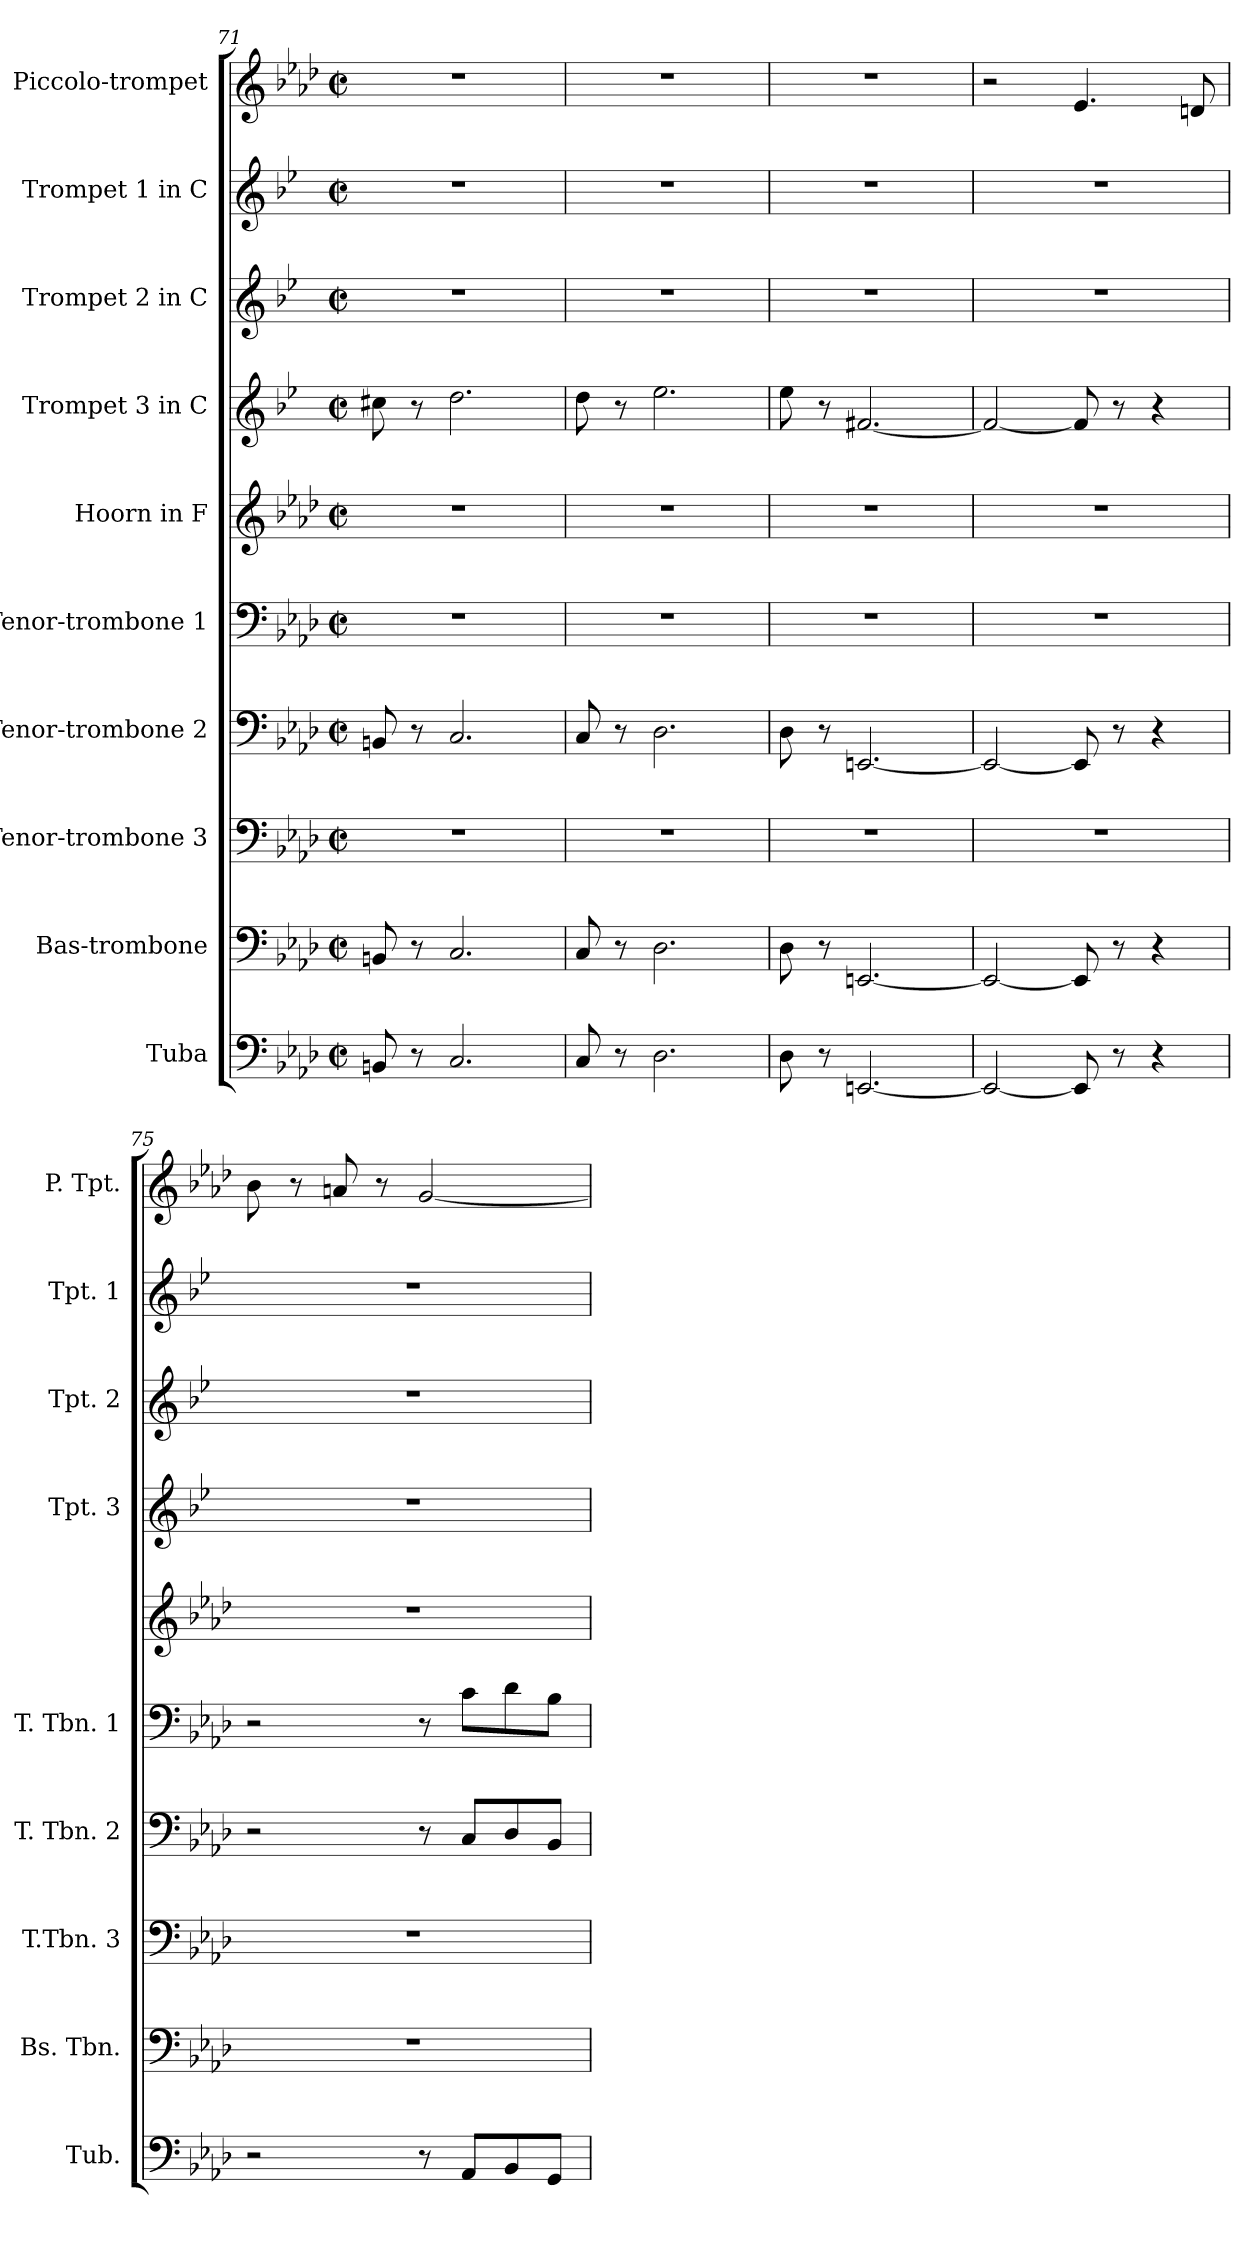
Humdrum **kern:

**kern	**kern	**kern	**kern	**kern	**kern	**kern	**kern	**kern	**kern
*part10	*part9	*part8	*part7	*part6	*part5	*part4	*part3	*part2	*part1
*staff10	*staff9	*staff8	*staff7	*staff6	*staff5	*staff4	*staff3	*staff2	*staff1
*I"Tuba	*I"Bas-trombone	*I"Tenor-trombone 3	*I"Tenor-trombone 2	*I"Tenor-trombone 1	*I"Hoorn in F	*I"Trompet 3 in C	*I"Trompet 2 in C	*I"Trompet 1 in C	*I"Piccolo-trompet
*I'Tub.	*I'Bs. Tbn.	*I'T.Tbn. 3	*I'T. Tbn. 2	*I'T. Tbn. 1	*	*I'Tpt. 3	*I'Tpt. 2	*I'Tpt. 1	*I'P. Tpt.
*clefF4	*clefF4	*clefF4	*clefF4	*clefF4	*clefG2	*clefG2	*clefG2	*clefG2	*clefG2
*	*	*	*	*	*ITrd4c7	*ITrd1c2	*ITrd1c2	*ITrd1c2	*ITrd-6c-10
*k[b-e-a-d-]	*k[b-e-a-d-]	*k[b-e-a-d-]	*k[b-e-a-d-]	*k[b-e-a-d-]	*k[b-e-a-d-g-]	*k[b-e-a-d-]	*k[b-e-a-d-]	*k[b-e-a-d-]	*k[b-e-a-d-g-c-]
*M2/2	*M2/2	*M2/2	*M2/2	*M2/2	*M2/2	*M2/2	*M2/2	*M2/2	*M2/2
*met(c|)	*met(c|)	*met(c|)	*met(c|)	*met(c|)	*met(c|)	*met(c|)	*met(c|)	*met(c|)	*met(c|)
=71	=71	=71	=71	=71	=71	=71	=71	=71	=71
8BBn/	8BBn/	1r	8BBn/	1r	1r	8bn\	1r	1r	1r
8r	8r	.	8r	.	.	8r	.	.	.
2.C/	2.C/	.	2.C/	.	.	2.cc\	.	.	.
=72	=72	=72	=72	=72	=72	=72	=72	=72	=72
8C/	8C/	1r	8C/	1r	1r	8cc\	1r	1r	1r
8r	8r	.	8r	.	.	8r	.	.	.
2.D-\	2.D-\	.	2.D-\	.	.	2.dd-\	.	.	.
=73	=73	=73	=73	=73	=73	=73	=73	=73	=73
8D-\	8D-\	1r	8D-\	1r	1r	8dd-\	1r	1r	1r
8r	8r	.	8r	.	.	8r	.	.	.
[2.EEn/	[2.EEn/	.	[2.EEn/	.	.	[2.en/	.	.	.
=74	=74	=74	=74	=74	=74	=74	=74	=74	=74
2EE/_	2EE/_	1r	2EE/_	1r	1r	2e/_	1r	1r	2r
8EE/]	8EE/]	.	8EE/]	.	.	8e/]	.	.	4.dd-/
8r	8r	.	8r	.	.	8r	.	.	.
4r	4r	.	4r	.	.	4r	.	.	.
.	.	.	.	.	.	.	.	.	8ccn/
=75	=75	=75	=75	=75	=75	=75	=75	=75	=75
2r	1r	1r	2r	2r	1r	1r	1r	1r	8aa-\
.	.	.	.	.	.	.	.	.	8r
.	.	.	.	.	.	.	.	.	8ggn/
.	.	.	.	.	.	.	.	.	8r
8r	.	.	8r	8r	.	.	.	.	[2ff/
8AA-/L	.	.	8C/L	8c\L	.	.	.	.	.
8BB-/	.	.	8D-/	8d-\	.	.	.	.	.
8GG/J	.	.	8BB-/J	8B-\J	.	.	.	.	.
=	=	=	=	=	=	=	=	=	=
*-	*-	*-	*-	*-	*-	*-	*-	*-	*-
